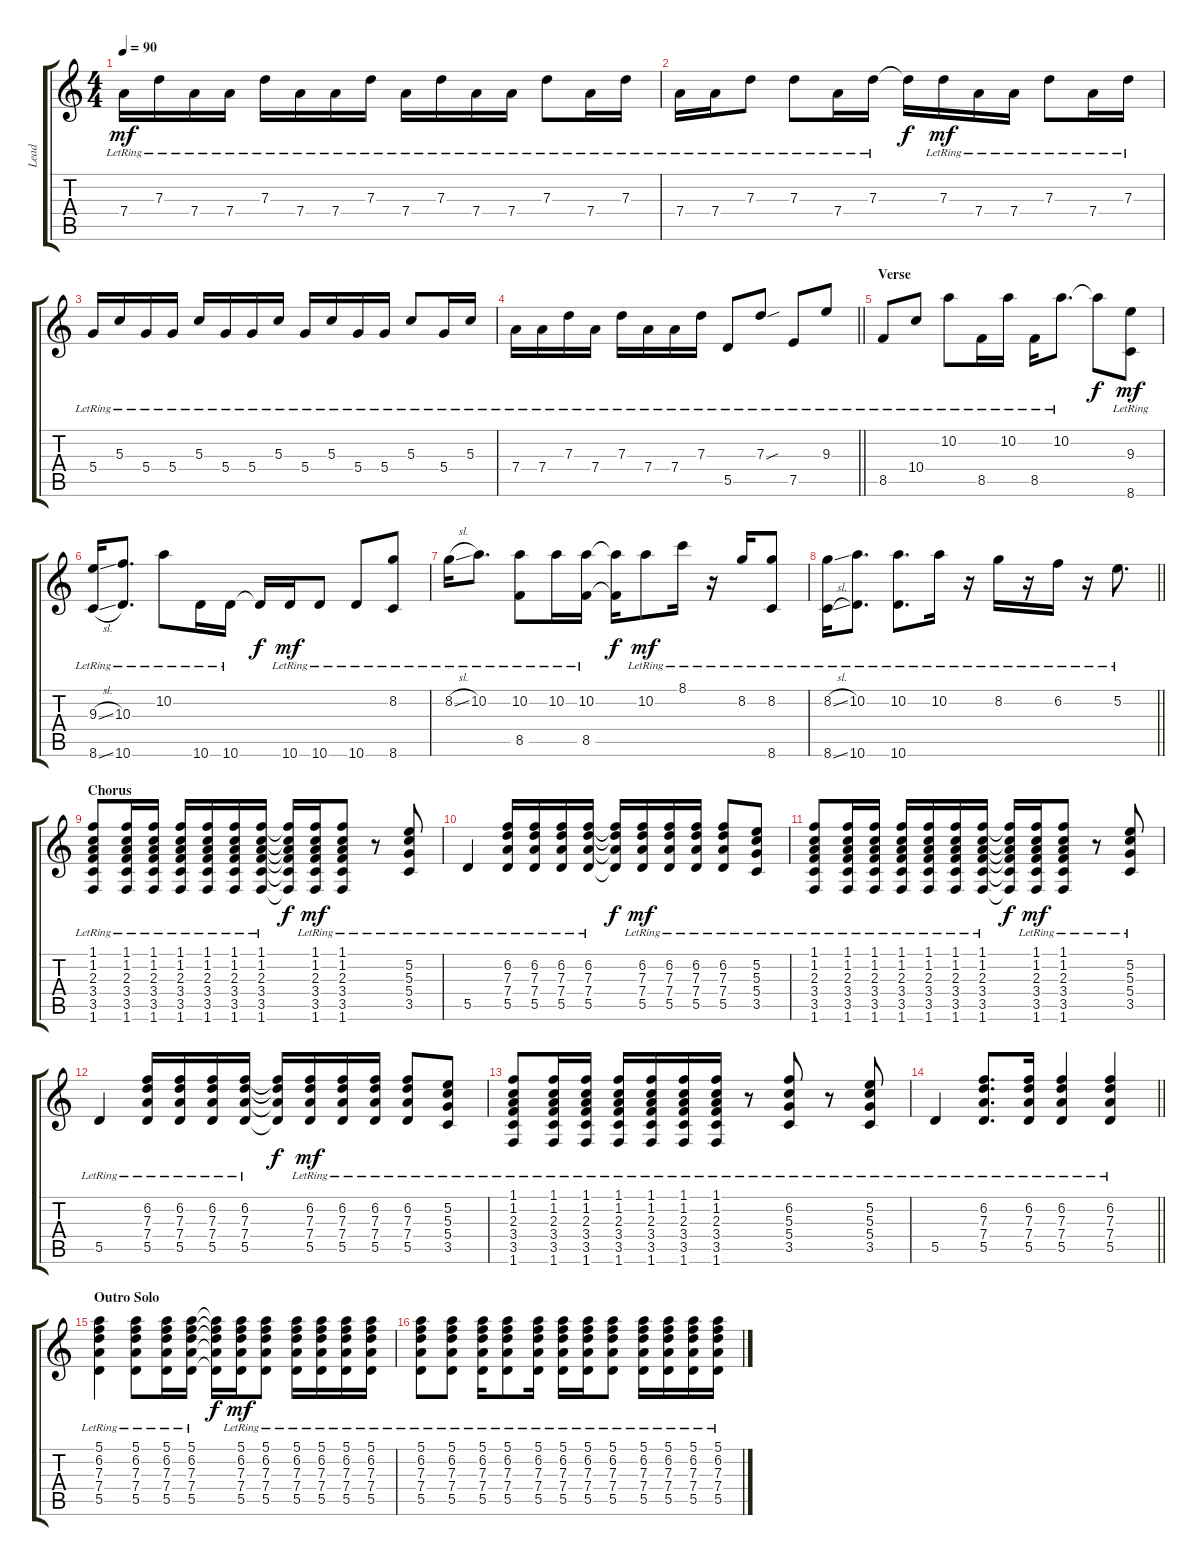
\track ("Lead" "Lead") {instrument electricguitarclean}
\staff {score tabs}
\tuning (E4 B3 G3 D3 A2 E2) {hide}
\ts (4 4)
\tempo 90
\clef g2
\ks c
7.4{lr}.16{dy mf} 7.3{lr}.16 7.4{lr}.16 7.4{lr}.16 7.3{lr}.16 7.4{lr}.16 7.4{lr}.16 7.3{lr}.16 7.4{lr}.16 7.3{lr}.16 7.4{lr}.16 7.4{lr}.16 7.3{lr}.8 7.4{lr}.16 7.3{lr}.16 |
7.4{lr}.16 7.4{lr}.16 7.3{lr}.8 7.3{lr}.8 7.4{lr}.16 7.3{lr}.16 7.3{t}.16{dy f} 7.3{lr}.16{dy mf} 7.4{lr}.16 7.4{lr}.16 7.3{lr}.8 7.4{lr}.16 7.3{lr}.16 |
5.4{lr}.16 5.3{lr}.16 5.4{lr}.16 5.4{lr}.16 5.3{lr}.16 5.4{lr}.16 5.4{lr}.16 5.3{lr}.16 5.4{lr}.16 5.3{lr}.16 5.4{lr}.16 5.4{lr}.16 5.3{lr}.8 5.4{lr}.16 5.3{lr}.16 |
\barLineRight lightlight
7.4{lr}.16 7.4{lr}.16 7.3{lr}.16 7.4{lr}.16 7.3{lr}.16 7.4{lr}.16 7.4{lr}.16 7.3{lr}.16 5.5{lr}.8 7.3{sou lr}.8 7.5{lr}.8 9.3{lr}.8 |
\section ("" "Verse")
8.5{lr}.8{volume 10} 10.4{lr}.8 10.2{lr}.8 8.5{lr}.16 10.2{lr}.16 8.5{lr}.16 10.2{lr}.8{d} 10.2{t}.8{dy f} (9.3{lr} 8.6{lr}).8{dy mf} |
(9.3{sl lr} 8.6{sl lr}).16 (10.3{lr} 10.6{lr}).8{d} 10.2{lr}.8 10.6{lr}.16 10.6{lr}.16 10.6{t}.16{dy f} 10.6{lr}.16{dy mf} 10.6{lr}.8 10.6{lr}.8 (8.2{lr} 8.6{lr}).8 |
8.2{sl lr}.16 10.2{lr}.8{d} (10.2{lr} 8.5{lr}).8 10.2{lr}.16 (10.2{lr} 8.5{lr}).16 (10.2{t} 8.5{t}).16{dy f} 10.2{lr}.8{dy mf} 8.1{lr}.16 r.16 8.2{lr}.16 (8.2{lr} 8.6{lr}).8 |
\barLineRight lightlight
(8.2{sl lr} 8.6{sl lr}).16 (10.2{lr} 10.6{lr}).8{d} (10.2{lr} 10.6{lr}).8{d} 10.2{lr}.16 r.16 8.2{lr}.16 r.16 6.2{lr}.16 r.16 5.2{lr}.8{d} |
\section ("" "Chorus")
(1.1{lr} 1.2{lr} 2.3{lr} 3.4{lr} 3.5{lr} 1.6{lr}).8 (1.1{lr} 1.2{lr} 2.3{lr} 3.4{lr} 3.5{lr} 1.6{lr}).16 (1.1{lr} 1.2{lr} 2.3{lr} 3.4{lr} 3.5{lr} 1.6{lr}).16 (1.1{lr} 1.2{lr} 2.3{lr} 3.4{lr} 3.5{lr} 1.6{lr}).16 (1.1{lr} 1.2{lr} 2.3{lr} 3.4{lr} 3.5{lr} 1.6{lr}).16 (1.1{lr} 1.2{lr} 2.3{lr} 3.4{lr} 3.5{lr} 1.6{lr}).16 (1.1{lr} 1.2{lr} 2.3{lr} 3.4{lr} 3.5{lr} 1.6{lr}).16 (1.1{t} 1.2{t} 2.3{t} 3.4{t} 3.5{t} 1.6{t}).16{dy f} (1.1{lr} 1.2{lr} 2.3{lr} 3.4{lr} 3.5{lr} 1.6{lr}).16{dy mf} (1.1{lr} 1.2{lr} 2.3{lr} 3.4{lr} 3.5{lr} 1.6{lr}).8 r.8 (5.2{lr} 5.3{lr} 5.4{lr} 3.5{lr}).8 |
5.5{lr}.4 (6.2{lr} 7.3{lr} 7.4{lr} 5.5{lr}).16 (6.2{lr} 7.3{lr} 7.4{lr} 5.5{lr}).16 (6.2{lr} 7.3{lr} 7.4{lr} 5.5{lr}).16 (6.2{lr} 7.3{lr} 7.4{lr} 5.5{lr}).16 (6.2{t} 7.3{t} 7.4{t} 5.5{t}).16{dy f} (6.2{lr} 7.3{lr} 7.4{lr} 5.5{lr}).16{dy mf} (6.2{lr} 7.3{lr} 7.4{lr} 5.5{lr}).16 (6.2{lr} 7.3{lr} 7.4{lr} 5.5{lr}).16 (6.2{lr} 7.3{lr} 7.4{lr} 5.5{lr}).8 (5.2{lr} 5.3{lr} 5.4{lr} 3.5{lr}).8 |
(1.1{lr} 1.2{lr} 2.3{lr} 3.4{lr} 3.5{lr} 1.6{lr}).8 (1.1{lr} 1.2{lr} 2.3{lr} 3.4{lr} 3.5{lr} 1.6{lr}).16 (1.1{lr} 1.2{lr} 2.3{lr} 3.4{lr} 3.5{lr} 1.6{lr}).16 (1.1{lr} 1.2{lr} 2.3{lr} 3.4{lr} 3.5{lr} 1.6{lr}).16 (1.1{lr} 1.2{lr} 2.3{lr} 3.4{lr} 3.5{lr} 1.6{lr}).16 (1.1{lr} 1.2{lr} 2.3{lr} 3.4{lr} 3.5{lr} 1.6{lr}).16 (1.1{lr} 1.2{lr} 2.3{lr} 3.4{lr} 3.5{lr} 1.6{lr}).16 (1.1{t} 1.2{t} 2.3{t} 3.4{t} 3.5{t} 1.6{t}).16{dy f} (1.1{lr} 1.2{lr} 2.3{lr} 3.4{lr} 3.5{lr} 1.6{lr}).16{dy mf} (1.1{lr} 1.2{lr} 2.3{lr} 3.4{lr} 3.5{lr} 1.6{lr}).8 r.8 (5.2{lr} 5.3{lr} 5.4{lr} 3.5{lr}).8 |
5.5{lr}.4 (6.2{lr} 7.3{lr} 7.4{lr} 5.5{lr}).16 (6.2{lr} 7.3{lr} 7.4{lr} 5.5{lr}).16 (6.2{lr} 7.3{lr} 7.4{lr} 5.5{lr}).16 (6.2{lr} 7.3{lr} 7.4{lr} 5.5{lr}).16 (6.2{t} 7.3{t} 7.4{t} 5.5{t}).16{dy f} (6.2{lr} 7.3{lr} 7.4{lr} 5.5{lr}).16{dy mf} (6.2{lr} 7.3{lr} 7.4{lr} 5.5{lr}).16 (6.2{lr} 7.3{lr} 7.4{lr} 5.5{lr}).16 (6.2{lr} 7.3{lr} 7.4{lr} 5.5{lr}).8 (5.2{lr} 5.3{lr} 5.4{lr} 3.5{lr}).8 |
(1.1{lr} 1.2{lr} 2.3{lr} 3.4{lr} 3.5{lr} 1.6{lr}).8 (1.1{lr} 1.2{lr} 2.3{lr} 3.4{lr} 3.5{lr} 1.6{lr}).16 (1.1{lr} 1.2{lr} 2.3{lr} 3.4{lr} 3.5{lr} 1.6{lr}).16 (1.1{lr} 1.2{lr} 2.3{lr} 3.4{lr} 3.5{lr} 1.6{lr}).16 (1.1{lr} 1.2{lr} 2.3{lr} 3.4{lr} 3.5{lr} 1.6{lr}).16 (1.1{lr} 1.2{lr} 2.3{lr} 3.4{lr} 3.5{lr} 1.6{lr}).16 (1.1{lr} 1.2{lr} 2.3{lr} 3.4{lr} 3.5{lr} 1.6{lr}).16 r.8 (6.2{lr} 5.3{lr} 5.4{lr} 3.5{lr}).8 r.8 (5.2{lr} 5.3{lr} 5.4{lr} 3.5{lr}).8 |
\barLineRight lightlight
5.5{lr}.4 (6.2{lr} 7.3{lr} 7.4{lr} 5.5{lr}).8{d} (6.2{lr} 7.3{lr} 7.4{lr} 5.5{lr}).16 (6.2{lr} 7.3{lr} 7.4{lr} 5.5{lr}).4 (6.2{lr} 7.3{lr} 7.4{lr} 5.5{lr}).4 |
\section ("" "Outro Solo")
(5.1{lr} 6.2{lr} 7.3{lr} 7.4{lr} 5.5{lr}).4{volume 5} (5.1{lr} 6.2{lr} 7.3{lr} 7.4{lr} 5.5{lr}).8 (5.1{lr} 6.2{lr} 7.3{lr} 7.4{lr} 5.5{lr}).16 (5.1{lr} 6.2{lr} 7.3{lr} 7.4{lr} 5.5{lr}).16 (5.1{t} 6.2{t} 7.3{t} 7.4{t} 5.5{t}).16{dy f} (5.1{lr} 6.2{lr} 7.3{lr} 7.4{lr} 5.5{lr}).16{dy mf} (5.1{lr} 6.2{lr} 7.3{lr} 7.4{lr} 5.5{lr}).8 (5.1{lr} 6.2{lr} 7.3{lr} 7.4{lr} 5.5{lr}).16 (5.1{lr} 6.2{lr} 7.3{lr} 7.4{lr} 5.5{lr}).16 (5.1{lr} 6.2{lr} 7.3{lr} 7.4{lr} 5.5{lr}).16 (5.1{lr} 6.2{lr} 7.3{lr} 7.4{lr} 5.5{lr}).16 |
(5.1{lr} 6.2{lr} 7.3{lr} 7.4{lr} 5.5{lr}).8 (5.1{lr} 6.2{lr} 7.3{lr} 7.4{lr} 5.5{lr}).8 (5.1{lr} 6.2{lr} 7.3{lr} 7.4{lr} 5.5{lr}).16 (5.1{lr} 6.2{lr} 7.3{lr} 7.4{lr} 5.5{lr}).8 (5.1{lr} 6.2{lr} 7.3{lr} 7.4{lr} 5.5{lr}).16 (5.1{lr} 6.2{lr} 7.3{lr} 7.4{lr} 5.5{lr}).16 (5.1{lr} 6.2{lr} 7.3{lr} 7.4{lr} 5.5{lr}).16 (5.1{lr} 6.2{lr} 7.3{lr} 7.4{lr} 5.5{lr}).8 (5.1{lr} 6.2{lr} 7.3{lr} 7.4{lr} 5.5{lr}).16 (5.1{lr} 6.2{lr} 7.3{lr} 7.4{lr} 5.5{lr}).16 (5.1{lr} 6.2{lr} 7.3{lr} 7.4{lr} 5.5{lr}).16 (5.1{lr} 6.2{lr} 7.3{lr} 7.4{lr} 5.5{lr}).16
